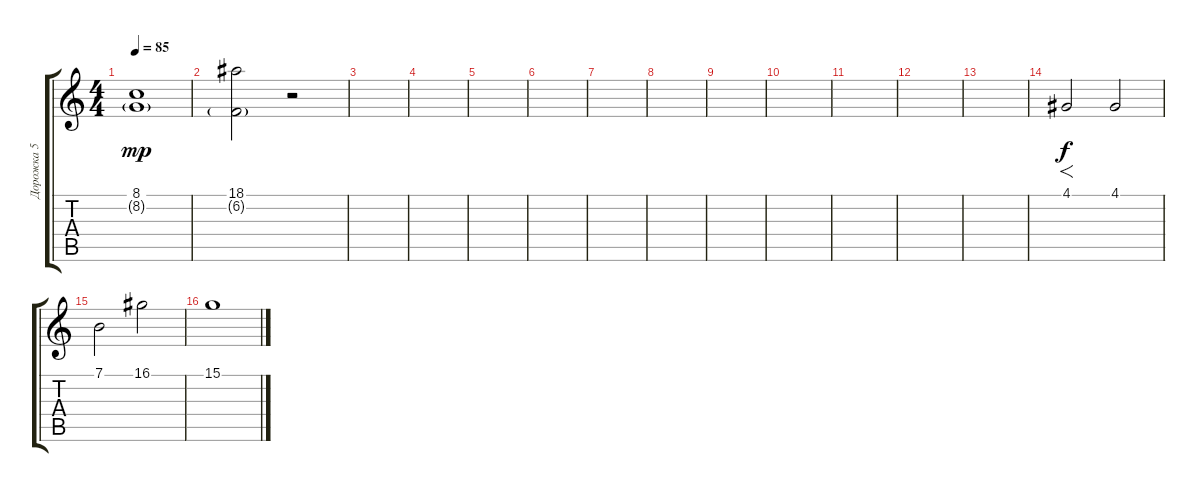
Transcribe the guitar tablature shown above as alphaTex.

\track ("Дорожка 5" "Дорожка 5") {instrument stringensemble2}
\staff {score tabs}
\tuning (E4 B3 G3 D3 A2 E2) {hide}
\ts (4 4)
\tempo 85
\clef g2
\ks c
(8.1 8.2{g}).1{dy mp} |
(18.1 6.2{g}).2 r.2 |
|
|
|
|
|
|
|
|
|
|
|
4.1.2{f dy f volume 9} 4.1.2 |
7.1.2 16.1.2 |
15.1.1
